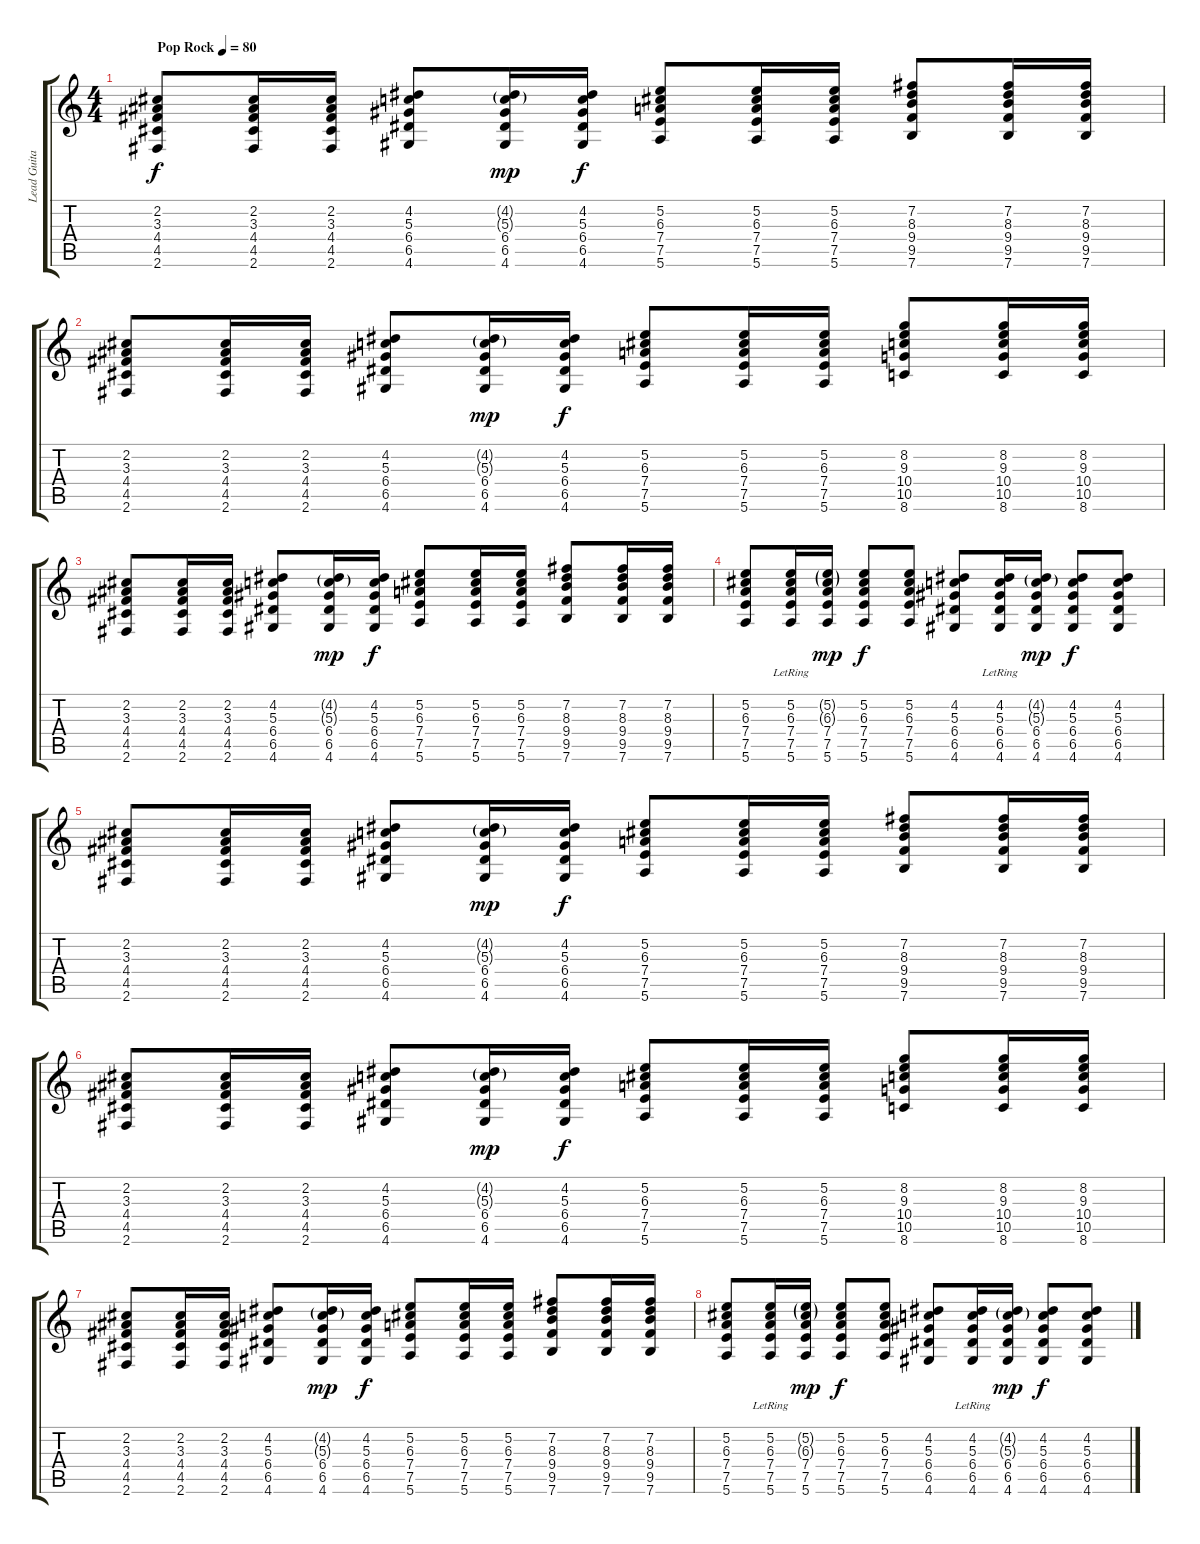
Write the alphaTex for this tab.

\track ("Lead Guitar" "Lead Guita") {instrument distortionguitar}
\staff {score tabs}
\tuning (E4 B3 G3 D3 A2 E2) {hide}
\ts (4 4)
\tempo (80 "Pop Rock")
\clef g2
\ks c
(2.2 3.3 4.4 4.5 2.6).8{dy f instrument distortionguitar} (2.2 3.3 4.4 4.5 2.6).16 (2.2 3.3 4.4 4.5 2.6).16 (4.2 5.3 6.4 6.5 4.6).8 (4.2{g} 5.3{g} 6.4 6.5 4.6).16{dy mp} (4.2 5.3 6.4 6.5 4.6).16{dy f} (5.2 6.3 7.4 7.5 5.6).8 (5.2 6.3 7.4 7.5 5.6).16 (5.2 6.3 7.4 7.5 5.6).16 (7.2 8.3 9.4 9.5 7.6).8 (7.2 8.3 9.4 9.5 7.6).16 (7.2 8.3 9.4 9.5 7.6).16 |
(2.2 3.3 4.4 4.5 2.6).8 (2.2 3.3 4.4 4.5 2.6).16 (2.2 3.3 4.4 4.5 2.6).16 (4.2 5.3 6.4 6.5 4.6).8 (4.2{g} 5.3{g} 6.4 6.5 4.6).16{dy mp} (4.2 5.3 6.4 6.5 4.6).16{dy f} (5.2 6.3 7.4 7.5 5.6).8 (5.2 6.3 7.4 7.5 5.6).16 (5.2 6.3 7.4 7.5 5.6).16 (8.2 9.3 10.4 10.5 8.6).8 (8.2 9.3 10.4 10.5 8.6).16 (8.2 9.3 10.4 10.5 8.6).16 |
(2.2 3.3 4.4 4.5 2.6).8 (2.2 3.3 4.4 4.5 2.6).16 (2.2 3.3 4.4 4.5 2.6).16 (4.2 5.3 6.4 6.5 4.6).8 (4.2{g} 5.3{g} 6.4 6.5 4.6).16{dy mp} (4.2 5.3 6.4 6.5 4.6).16{dy f} (5.2 6.3 7.4 7.5 5.6).8 (5.2 6.3 7.4 7.5 5.6).16 (5.2 6.3 7.4 7.5 5.6).16 (7.2 8.3 9.4 9.5 7.6).8 (7.2 8.3 9.4 9.5 7.6).16 (7.2 8.3 9.4 9.5 7.6).16 |
(5.2 6.3 7.4 7.5 5.6).8 (5.2{lr} 6.3{lr} 7.4{lr} 7.5{lr} 5.6{lr}).16 (5.2{g} 6.3{g} 7.4 7.5 5.6).16{dy mp} (5.2 6.3 7.4 7.5 5.6).8{dy f} (5.2 6.3 7.4 7.5 5.6).8 (4.2 5.3 6.4 6.5 4.6).8 (4.2{lr} 5.3{lr} 6.4{lr} 6.5{lr} 4.6{lr}).16 (4.2{g} 5.3{g} 6.4 6.5 4.6).16{dy mp} (4.2 5.3 6.4 6.5 4.6).8{dy f} (4.2 5.3 6.4 6.5 4.6).8 |
(2.2 3.3 4.4 4.5 2.6).8 (2.2 3.3 4.4 4.5 2.6).16 (2.2 3.3 4.4 4.5 2.6).16 (4.2 5.3 6.4 6.5 4.6).8 (4.2{g} 5.3{g} 6.4 6.5 4.6).16{dy mp} (4.2 5.3 6.4 6.5 4.6).16{dy f} (5.2 6.3 7.4 7.5 5.6).8 (5.2 6.3 7.4 7.5 5.6).16 (5.2 6.3 7.4 7.5 5.6).16 (7.2 8.3 9.4 9.5 7.6).8 (7.2 8.3 9.4 9.5 7.6).16 (7.2 8.3 9.4 9.5 7.6).16 |
(2.2 3.3 4.4 4.5 2.6).8 (2.2 3.3 4.4 4.5 2.6).16 (2.2 3.3 4.4 4.5 2.6).16 (4.2 5.3 6.4 6.5 4.6).8 (4.2{g} 5.3{g} 6.4 6.5 4.6).16{dy mp} (4.2 5.3 6.4 6.5 4.6).16{dy f} (5.2 6.3 7.4 7.5 5.6).8 (5.2 6.3 7.4 7.5 5.6).16 (5.2 6.3 7.4 7.5 5.6).16 (8.2 9.3 10.4 10.5 8.6).8 (8.2 9.3 10.4 10.5 8.6).16 (8.2 9.3 10.4 10.5 8.6).16 |
(2.2 3.3 4.4 4.5 2.6).8 (2.2 3.3 4.4 4.5 2.6).16 (2.2 3.3 4.4 4.5 2.6).16 (4.2 5.3 6.4 6.5 4.6).8 (4.2{g} 5.3{g} 6.4 6.5 4.6).16{dy mp} (4.2 5.3 6.4 6.5 4.6).16{dy f} (5.2 6.3 7.4 7.5 5.6).8 (5.2 6.3 7.4 7.5 5.6).16 (5.2 6.3 7.4 7.5 5.6).16 (7.2 8.3 9.4 9.5 7.6).8 (7.2 8.3 9.4 9.5 7.6).16 (7.2 8.3 9.4 9.5 7.6).16 |
(5.2 6.3 7.4 7.5 5.6).8 (5.2{lr} 6.3{lr} 7.4{lr} 7.5{lr} 5.6{lr}).16 (5.2{g} 6.3{g} 7.4 7.5 5.6).16{dy mp} (5.2 6.3 7.4 7.5 5.6).8{dy f} (5.2 6.3 7.4 7.5 5.6).8 (4.2 5.3 6.4 6.5 4.6).8 (4.2{lr} 5.3{lr} 6.4{lr} 6.5{lr} 4.6{lr}).16 (4.2{g} 5.3{g} 6.4 6.5 4.6).16{dy mp} (4.2 5.3 6.4 6.5 4.6).8{dy f} (4.2 5.3 6.4 6.5 4.6).8
